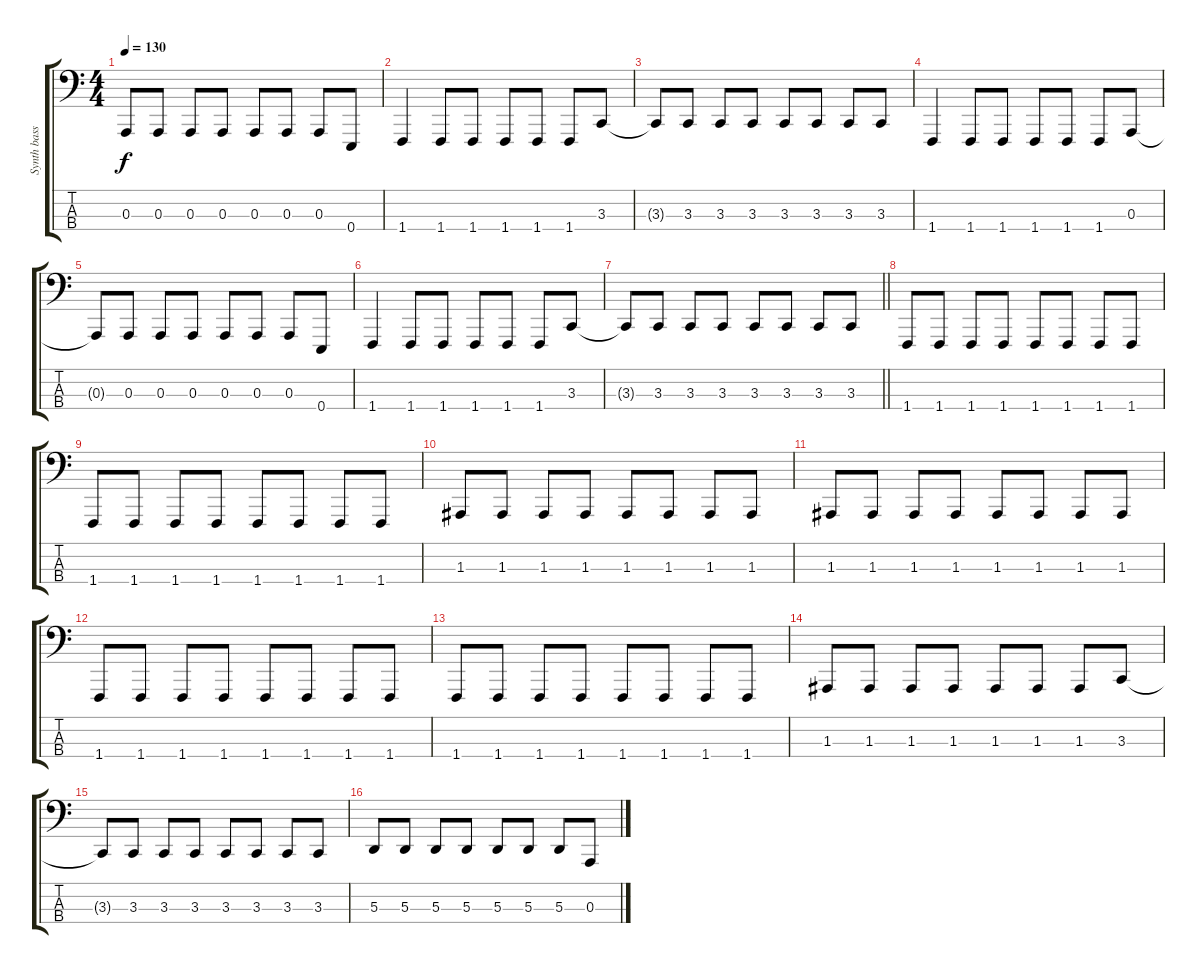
\track ("Synth bass" "Synth bass") {instrument lead8bassandlead}
\staff {score tabs}
\tuning (G2 D2 A1 E1) {hide}
\ts (4 4)
\tempo 130
\clef f4
\ks c
0.3{t}.8{dy f} 0.3.8 0.3.8 0.3.8 0.3.8 0.3.8 0.3.8 0.4.8 |
1.4.4 1.4.8 1.4.8 1.4.8 1.4.8 1.4.8 3.3.8 |
3.3{t}.8 3.3.8 3.3.8 3.3.8 3.3.8 3.3.8 3.3.8 3.3.8 |
1.4.4 1.4.8 1.4.8 1.4.8 1.4.8 1.4.8 0.3.8 |
0.3{t}.8 0.3.8 0.3.8 0.3.8 0.3.8 0.3.8 0.3.8 0.4.8 |
1.4.4 1.4.8 1.4.8 1.4.8 1.4.8 1.4.8 3.3.8 |
\barLineRight lightlight
3.3{t}.8 3.3.8 3.3.8 3.3.8 3.3.8 3.3.8 3.3.8 3.3.8 |
1.4.8 1.4.8 1.4.8 1.4.8 1.4.8 1.4.8 1.4.8 1.4.8 |
1.4.8 1.4.8 1.4.8 1.4.8 1.4.8 1.4.8 1.4.8 1.4.8 |
1.3.8 1.3.8 1.3.8 1.3.8 1.3.8 1.3.8 1.3.8 1.3.8 |
1.3.8 1.3.8 1.3.8 1.3.8 1.3.8 1.3.8 1.3.8 1.3.8 |
1.4.8 1.4.8 1.4.8 1.4.8 1.4.8 1.4.8 1.4.8 1.4.8 |
1.4.8 1.4.8 1.4.8 1.4.8 1.4.8 1.4.8 1.4.8 1.4.8 |
1.3.8 1.3.8 1.3.8 1.3.8 1.3.8 1.3.8 1.3.8 3.3.8 |
3.3{t}.8 3.3.8 3.3.8 3.3.8 3.3.8 3.3.8 3.3.8 3.3.8 |
5.3.8 5.3.8 5.3.8 5.3.8 5.3.8 5.3.8 5.3.8 0.3.8
